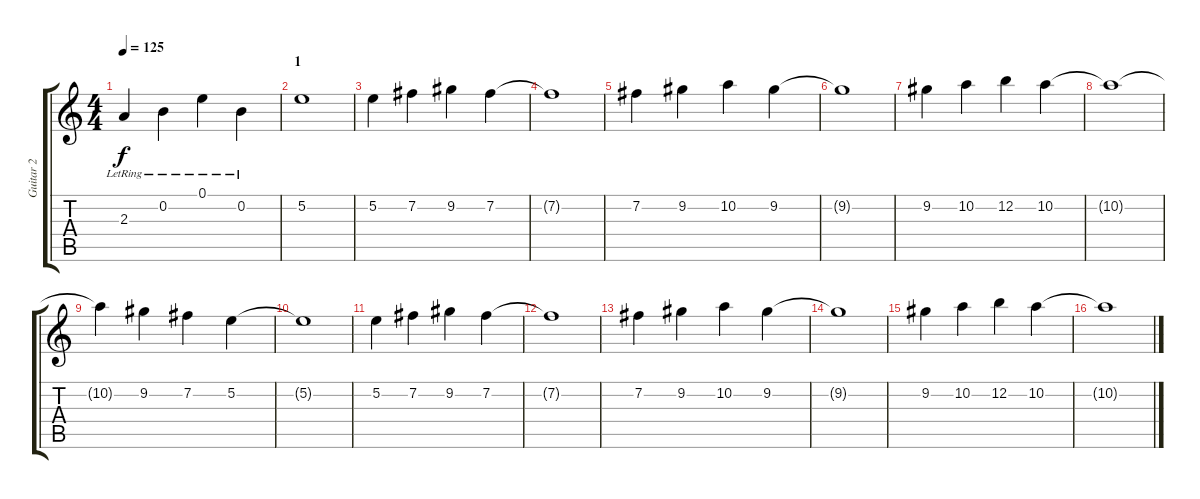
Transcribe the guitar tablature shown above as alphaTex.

\track ("Guitar 2" "Guitar 2") {instrument distortionguitar}
\staff {score tabs}
\tuning (E4 B3 G3 D3 A2 E2) {hide}
\ts (4 4)
\tempo 125
\clef g2
\ks c
2.3{lr}.4{dy f} 0.2{lr}.4 0.1{lr}.4 0.2{lr}.4 |
\section ("" "1")
5.2.1{volume 9} |
5.2.4 7.2.4 9.2.4 7.2.4 |
7.2{t}.1 |
7.2.4 9.2.4 10.2.4 9.2.4 |
9.2{t}.1 |
9.2.4 10.2.4 12.2.4 10.2.4 |
10.2{t}.1 |
10.2{t}.4 9.2.4 7.2.4 5.2.4 |
5.2{t}.1 |
5.2.4 7.2.4 9.2.4 7.2.4 |
7.2{t}.1 |
7.2.4 9.2.4 10.2.4 9.2.4 |
9.2{t}.1 |
9.2.4 10.2.4 12.2.4 10.2.4 |
10.2{t}.1
